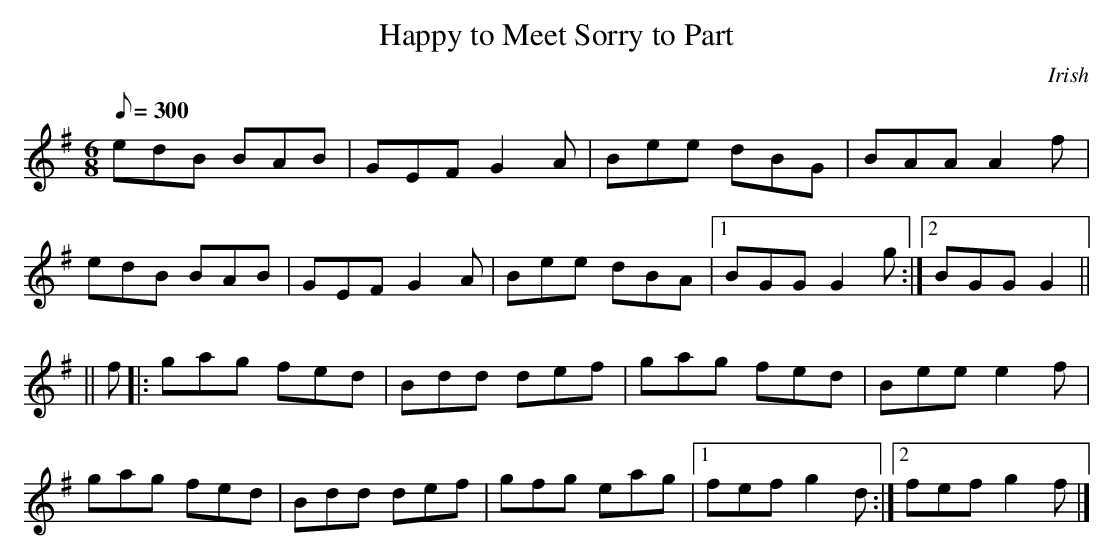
X:1
T:Happy to Meet Sorry to Part
O:Irish
L:1/8
M:6/8
Q:300
K:G
edB BAB|GEF G2 A|Bee dBG|BAA A2 f|
edB BAB|GEF G2 A|Bee dBA|[1BGG G2 g:|[2BGG G2||
||f|:gag fed|Bdd def|gag fed|Bee e2 f|
gag fed|Bdd def|gfg eag|[1fef g2 d:|[2fef g2 f|]
